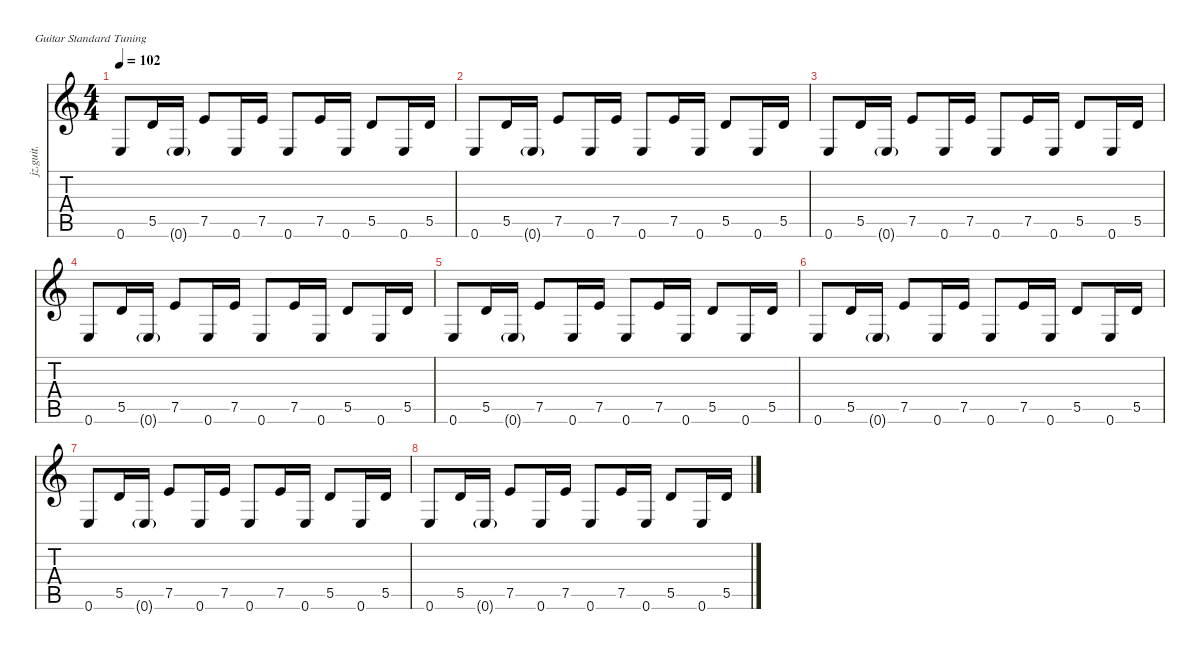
\defaultSystemsLayout 4
\hideDynamics
\bracketExtendMode nobrackets
\otherSystemsTrackNameOrientation horizontal
\track ("Tim Renwick" "jz.guit.") {instrument electricguitarjazz}
\staff {score tabs}
\tuning (E4 B3 G3 D3 A2 E2)
\ts (4 4)
\tempo 102
\clef g2
\ks c
0.6.8{dy f beam Up} 5.5.16{beam Up} 0.6{g}.16{dy mf beam Up} 7.5.8{dy f beam Up} 0.6.16{beam Up} 7.5.16{beam Up} 0.6.8{beam Up} 7.5.16{beam Up} 0.6.16{beam Up} 5.5.8{beam Up} 0.6.16{beam Up} 5.5.16{beam Up} |
0.6.8{beam Up} 5.5.16{beam Up} 0.6{g}.16{dy mf beam Up} 7.5.8{dy f beam Up} 0.6.16{beam Up} 7.5.16{beam Up} 0.6.8{beam Up} 7.5.16{beam Up} 0.6.16{beam Up} 5.5.8{beam Up} 0.6.16{beam Up} 5.5.16{beam Up} |
0.6.8{beam Up} 5.5.16{beam Up} 0.6{g}.16{dy mf beam Up} 7.5.8{dy f beam Up} 0.6.16{beam Up} 7.5.16{beam Up} 0.6.8{beam Up} 7.5.16{beam Up} 0.6.16{beam Up} 5.5.8{beam Up} 0.6.16{beam Up} 5.5.16{beam Up} |
0.6.8{beam Up} 5.5.16{beam Up} 0.6{g}.16{dy mf beam Up} 7.5.8{dy f beam Up} 0.6.16{beam Up} 7.5.16{beam Up} 0.6.8{beam Up} 7.5.16{beam Up} 0.6.16{beam Up} 5.5.8{beam Up} 0.6.16{beam Up} 5.5.16{beam Up} |
0.6.8{beam Up} 5.5.16{beam Up} 0.6{g}.16{dy mf beam Up} 7.5.8{dy f beam Up} 0.6.16{beam Up} 7.5.16{beam Up} 0.6.8{beam Up} 7.5.16{beam Up} 0.6.16{beam Up} 5.5.8{beam Up} 0.6.16{beam Up} 5.5.16{beam Up} |
0.6.8{beam Up} 5.5.16{beam Up} 0.6{g}.16{dy mf beam Up} 7.5.8{dy f beam Up} 0.6.16{beam Up} 7.5.16{beam Up} 0.6.8{beam Up} 7.5.16{beam Up} 0.6.16{beam Up} 5.5.8{beam Up} 0.6.16{beam Up} 5.5.16{beam Up} |
0.6.8{beam Up} 5.5.16{beam Up} 0.6{g}.16{dy mf beam Up} 7.5.8{dy f beam Up} 0.6.16{beam Up} 7.5.16{beam Up} 0.6.8{beam Up} 7.5.16{beam Up} 0.6.16{beam Up} 5.5.8{beam Up} 0.6.16{beam Up} 5.5.16{beam Up} |
0.6.8{beam Up} 5.5.16{beam Up} 0.6{g}.16{dy mf beam Up} 7.5.8{dy f beam Up} 0.6.16{beam Up} 7.5.16{beam Up} 0.6.8{beam Up} 7.5.16{beam Up} 0.6.16{beam Up} 5.5.8{beam Up} 0.6.16{beam Up} 5.5.16{beam Up}
